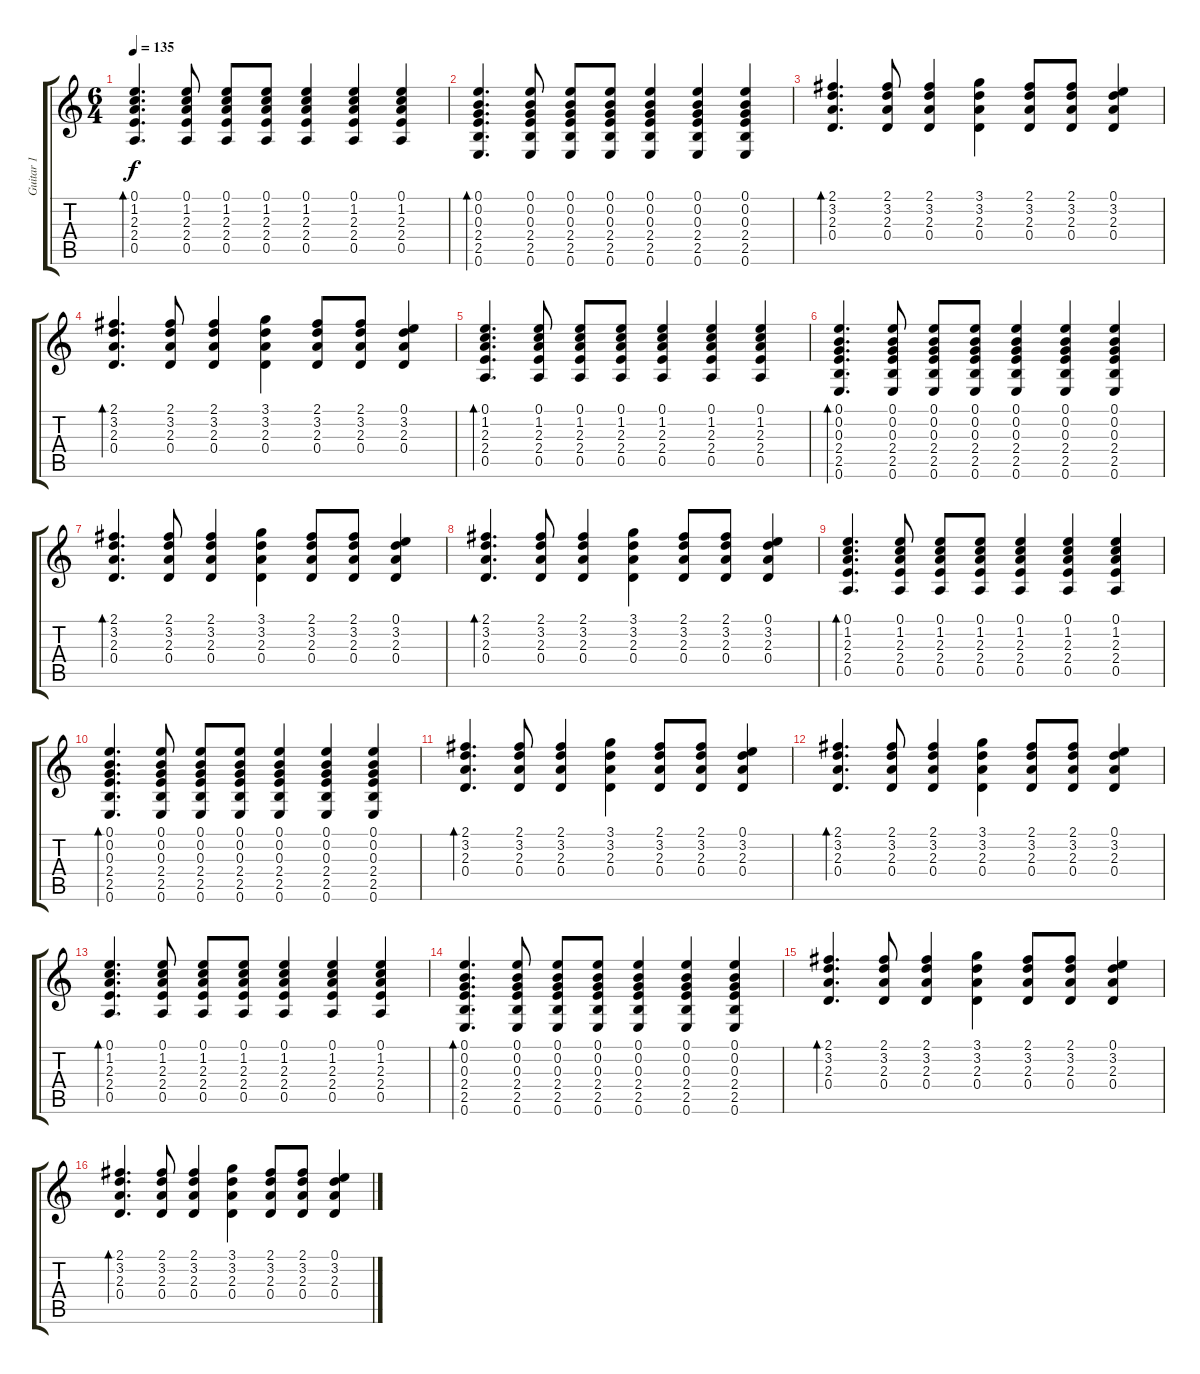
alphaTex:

\track ("Guitar 1" "Guitar 1") {instrument acousticguitarsteel}
\staff {score tabs}
\tuning (E4 B3 G3 D3 A2 E2) {hide}
\ts (6 4)
\tempo 135
\clef g2
\ks c
(0.1 1.2 2.3 2.4 0.5).4{d bd 120 dy f} (0.1 1.2 2.3 2.4 0.5).8 (0.1 1.2 2.3 2.4 0.5).8 (0.1 1.2 2.3 2.4 0.5).8 (0.1 1.2 2.3 2.4 0.5).4 (0.1 1.2 2.3 2.4 0.5).4 (0.1 1.2 2.3 2.4 0.5).4 |
(0.1 0.2 0.3 2.4 2.5 0.6).4{d bd 120} (0.1 0.2 0.3 2.4 2.5 0.6).8 (0.1 0.2 0.3 2.4 2.5 0.6).8 (0.1 0.2 0.3 2.4 2.5 0.6).8 (0.1 0.2 0.3 2.4 2.5 0.6).4 (0.1 0.2 0.3 2.4 2.5 0.6).4 (0.1 0.2 0.3 2.4 2.5 0.6).4 |
(2.1 3.2 2.3 0.4).4{d bd 120} (2.1 3.2 2.3 0.4).8 (2.1 3.2 2.3 0.4).4 (3.1 3.2 2.3 0.4).4 (2.1 3.2 2.3 0.4).8 (2.1 3.2 2.3 0.4).8 (0.1 3.2 2.3 0.4).4 |
(2.1 3.2 2.3 0.4).4{d bd 120} (2.1 3.2 2.3 0.4).8 (2.1 3.2 2.3 0.4).4 (3.1 3.2 2.3 0.4).4 (2.1 3.2 2.3 0.4).8 (2.1 3.2 2.3 0.4).8 (0.1 3.2 2.3 0.4).4 |
(0.1 1.2 2.3 2.4 0.5).4{d bd 120} (0.1 1.2 2.3 2.4 0.5).8 (0.1 1.2 2.3 2.4 0.5).8 (0.1 1.2 2.3 2.4 0.5).8 (0.1 1.2 2.3 2.4 0.5).4 (0.1 1.2 2.3 2.4 0.5).4 (0.1 1.2 2.3 2.4 0.5).4 |
(0.1 0.2 0.3 2.4 2.5 0.6).4{d bd 120} (0.1 0.2 0.3 2.4 2.5 0.6).8 (0.1 0.2 0.3 2.4 2.5 0.6).8 (0.1 0.2 0.3 2.4 2.5 0.6).8 (0.1 0.2 0.3 2.4 2.5 0.6).4 (0.1 0.2 0.3 2.4 2.5 0.6).4 (0.1 0.2 0.3 2.4 2.5 0.6).4 |
(2.1 3.2 2.3 0.4).4{d bd 120} (2.1 3.2 2.3 0.4).8 (2.1 3.2 2.3 0.4).4 (3.1 3.2 2.3 0.4).4 (2.1 3.2 2.3 0.4).8 (2.1 3.2 2.3 0.4).8 (0.1 3.2 2.3 0.4).4 |
(2.1 3.2 2.3 0.4).4{d bd 120} (2.1 3.2 2.3 0.4).8 (2.1 3.2 2.3 0.4).4 (3.1 3.2 2.3 0.4).4 (2.1 3.2 2.3 0.4).8 (2.1 3.2 2.3 0.4).8 (0.1 3.2 2.3 0.4).4 |
(0.1 1.2 2.3 2.4 0.5).4{d bd 120} (0.1 1.2 2.3 2.4 0.5).8 (0.1 1.2 2.3 2.4 0.5).8 (0.1 1.2 2.3 2.4 0.5).8 (0.1 1.2 2.3 2.4 0.5).4 (0.1 1.2 2.3 2.4 0.5).4 (0.1 1.2 2.3 2.4 0.5).4 |
(0.1 0.2 0.3 2.4 2.5 0.6).4{d bd 120} (0.1 0.2 0.3 2.4 2.5 0.6).8 (0.1 0.2 0.3 2.4 2.5 0.6).8 (0.1 0.2 0.3 2.4 2.5 0.6).8 (0.1 0.2 0.3 2.4 2.5 0.6).4 (0.1 0.2 0.3 2.4 2.5 0.6).4 (0.1 0.2 0.3 2.4 2.5 0.6).4 |
(2.1 3.2 2.3 0.4).4{d bd 120} (2.1 3.2 2.3 0.4).8 (2.1 3.2 2.3 0.4).4 (3.1 3.2 2.3 0.4).4 (2.1 3.2 2.3 0.4).8 (2.1 3.2 2.3 0.4).8 (0.1 3.2 2.3 0.4).4 |
(2.1 3.2 2.3 0.4).4{d bd 120} (2.1 3.2 2.3 0.4).8 (2.1 3.2 2.3 0.4).4 (3.1 3.2 2.3 0.4).4 (2.1 3.2 2.3 0.4).8 (2.1 3.2 2.3 0.4).8 (0.1 3.2 2.3 0.4).4 |
(0.1 1.2 2.3 2.4 0.5).4{d bd 120} (0.1 1.2 2.3 2.4 0.5).8 (0.1 1.2 2.3 2.4 0.5).8 (0.1 1.2 2.3 2.4 0.5).8 (0.1 1.2 2.3 2.4 0.5).4 (0.1 1.2 2.3 2.4 0.5).4 (0.1 1.2 2.3 2.4 0.5).4 |
(0.1 0.2 0.3 2.4 2.5 0.6).4{d bd 120} (0.1 0.2 0.3 2.4 2.5 0.6).8 (0.1 0.2 0.3 2.4 2.5 0.6).8 (0.1 0.2 0.3 2.4 2.5 0.6).8 (0.1 0.2 0.3 2.4 2.5 0.6).4 (0.1 0.2 0.3 2.4 2.5 0.6).4 (0.1 0.2 0.3 2.4 2.5 0.6).4 |
(2.1 3.2 2.3 0.4).4{d bd 120} (2.1 3.2 2.3 0.4).8 (2.1 3.2 2.3 0.4).4 (3.1 3.2 2.3 0.4).4 (2.1 3.2 2.3 0.4).8 (2.1 3.2 2.3 0.4).8 (0.1 3.2 2.3 0.4).4 |
(2.1 3.2 2.3 0.4).4{d bd 120} (2.1 3.2 2.3 0.4).8 (2.1 3.2 2.3 0.4).4 (3.1 3.2 2.3 0.4).4 (2.1 3.2 2.3 0.4).8 (2.1 3.2 2.3 0.4).8 (0.1 3.2 2.3 0.4).4
